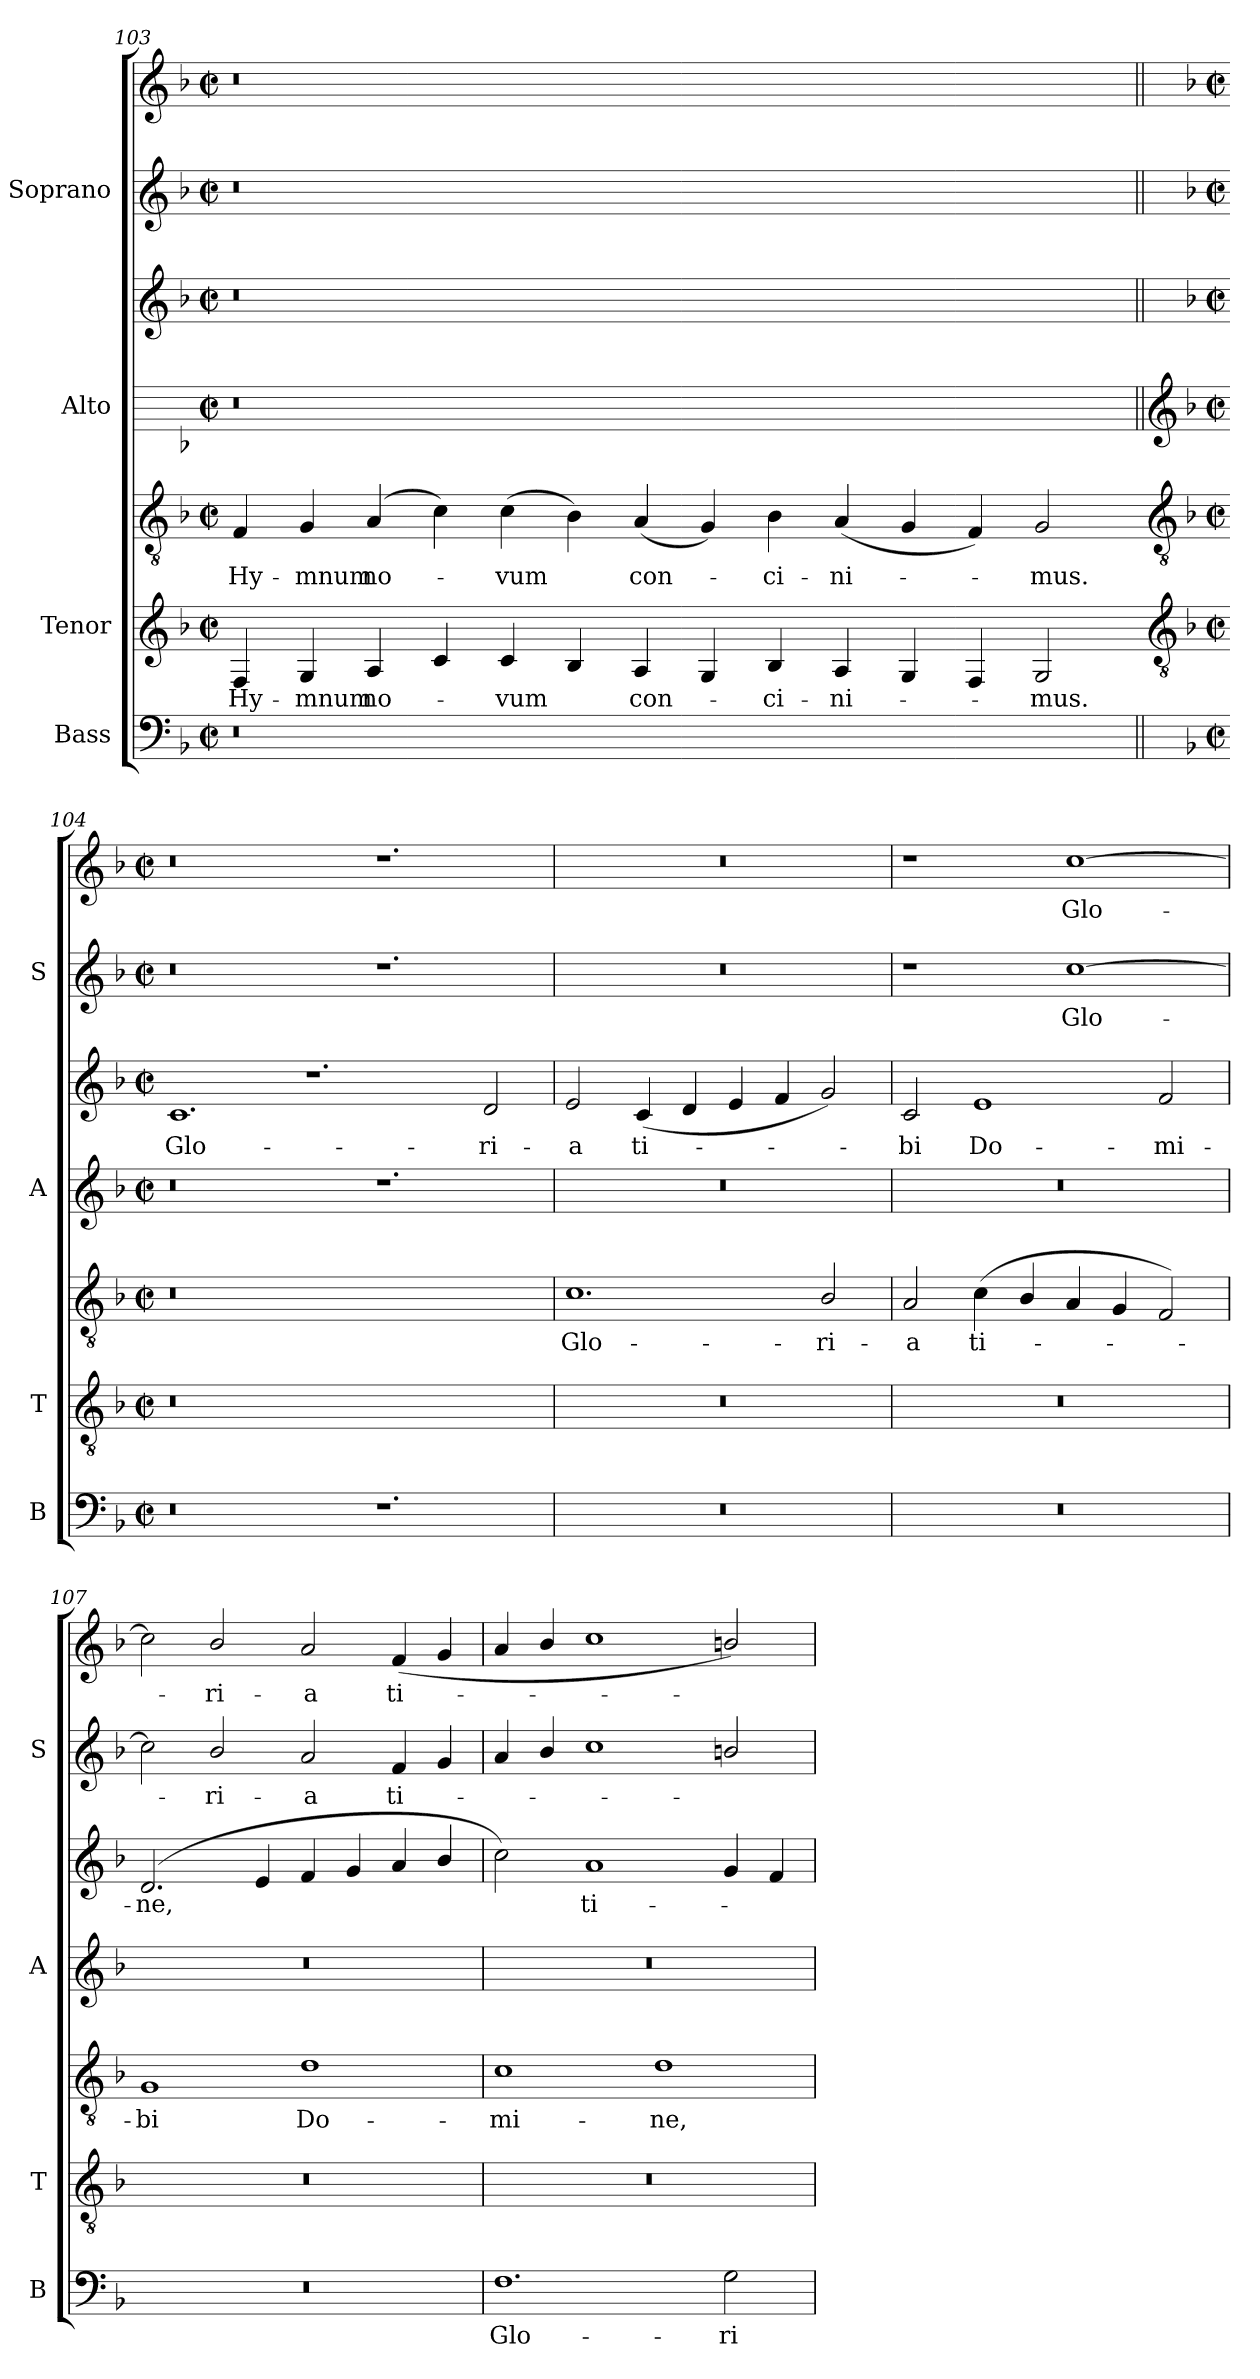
**kern	**text	**kern	**text	**kern	**text	**kern	**kern	**text	**kern	**text	**kern	**text
*part4	*part4	*part3	*part3	*part3	*part3	*part2	*part2	*part2	*part1	*part1	*part1	*part1
*staff7	*staff7	*staff6	*staff6	*staff5	*staff5	*staff4	*staff3	*staff3	*staff2	*staff2	*staff1	*staff1
*I"Bass	*	*I"Tenor	*	*	*	*I"Alto	*	*	*I"Soprano	*	*	*
*I'B	*	*I'T	*	*	*	*I'A	*	*	*I'S	*	*	*
*clefF4	*	*	*	*clefGv2	*	*	*clefG2	*	*clefG2	*	*clefG2	*
*k[b-]	*	*k[b-]	*	*k[b-]	*	*k[b-]	*k[b-]	*	*k[b-]	*	*k[b-]	*
*F:	*	*F:	*	*F:	*	*F:	*F:	*	*F:	*	*F:	*
*M4/2	*	*M4/2	*	*M4/2	*	*M4/2	*M4/2	*	*M4/2	*	*M4/2	*
*met(c|)	*	*met(c|)	*	*met(c|)	*	*met(c|)	*met(c|)	*	*met(c|)	*	*met(c|)	*
=103	=103	=103	=103	=103	=103	=103	=103	=103	=103	=103	=103	=103
!	!	!	!LO:LY:b	!	!LO:LY:b	!	!	!	!	!	!	!
0r	.	4F	Hy-	4F	Hy-	0r	0r	.	0r	.	0r	.
!	!	!	!LO:LY:b	!	!LO:LY:b	!	!	!	!	!	!	!
.	.	4G	-mnum	4G	-mnum	.	.	.	.	.	.	.
!	!	!	!LO:LY:b	!	!LO:LY:b	!	!	!	!	!	!	!
.	.	4A	no-	(<4A	no-	.	.	.	.	.	.	.
.	.	4c	.	4c)	.	.	.	.	.	.	.	.
!	!	!	!LO:LY:b	!	!LO:LY:b	!	!	!	!	!	!	!
.	.	4c	vum	(<4c	vum	.	.	.	.	.	.	.
.	.	4B-	.	4B-)	.	.	.	.	.	.	.	.
!	!	!	!LO:LY:b	!	!LO:LY:b	!	!	!	!	!	!	!
.	.	4A	con-	(<4A	con-	.	.	.	.	.	.	.
.	.	4G	.	4G)	.	.	.	.	.	.	.	.
!	!	!	!LO:LY:b	!	!LO:LY:b	!	!	!	!	!	!	!
1.ryy	.	4B-	ci-	4B-	ci-	1.ryy	1.ryy	.	1.ryy	.	1.ryy	.
!	!	!	!LO:LY:b	!	!LO:LY:b	!	!	!	!	!	!	!
.	.	4A	-ni-	(<4A	-ni-	.	.	.	.	.	.	.
.	.	4G	.	4G	.	.	.	.	.	.	.	.
.	.	4F	.	4F)	.	.	.	.	.	.	.	.
!	!	!	!LO:LY:b	!	!LO:LY:b	!	!	!	!	!	!	!
.	.	2G	mus.	2G	mus.	.	.	.	.	.	.	.
!!LO:LB:g=z
=104||	=104||	=104-	=104||	=104-	=104||	=104||	=104||	=104||	=104||	=104||	=104||	=104||
*	*	*clefGv2	*	*clefGv2	*	*clefG2	*	*	*	*	*	*
*k[b-]	*	*k[b-]	*	*k[b-]	*	*k[b-]	*k[b-]	*	*k[b-]	*	*k[b-]	*
*F:	*	*F:	*	*F:	*	*F:	*F:	*	*F:	*	*F:	*
*M4/2	*	*M4/2	*	*M4/2	*	*M4/2	*M4/2	*	*M4/2	*	*M4/2	*
*met(c|)	*	*met(c|)	*	*met(c|)	*	*met(c|)	*met(c|)	*	*met(c|)	*	*met(c|)	*
!	!	!	!	!	!	!	!	!LO:LY:b	!	!	!	!
0r	.	0r	.	0r	.	0r	1.c	Glo-	0r	.	0r	.
.	.	.	.	.	.	.	1.r	.	.	.	.	.
1.r	.	1.ryy	.	1.ryy	.	1.r	.	.	1.r	.	1.r	.
!	!	!	!	!	!	!	!	!LO:LY:b	!	!	!	!
.	.	.	.	.	.	.	2d	-ri-	.	.	.	.
=105	=105	=105	=105	=105	=105	=105	=105	=105	=105	=105	=105	=105
!	!	!	!	!	!LO:LY:b	!	!	!LO:LY:b	!	!	!	!
0r	.	0r	.	1.c	Glo-	0r	2e	-a	0r	.	0r	.
!	!	!	!	!	!	!	!	!LO:LY:b	!	!	!	!
.	.	.	.	.	.	.	(<4c	ti-	.	.	.	.
.	.	.	.	.	.	.	4d	.	.	.	.	.
.	.	.	.	.	.	.	4e	.	.	.	.	.
.	.	.	.	.	.	.	4f	.	.	.	.	.
!	!	!	!	!	!LO:LY:b	!	!	!	!	!	!	!
.	.	.	.	2B-/	-ri-	.	2g)	.	.	.	.	.
=106	=106	=106	=106	=106	=106	=106	=106	=106	=106	=106	=106	=106
!	!	!	!	!	!LO:LY:b	!	!	!LO:LY:b	!	!	!	!
0r	.	0r	.	2A	-a	0r	2c	bi	1r	.	1r	.
!	!	!	!	!	!LO:LY:b	!	!	!LO:LY:b	!	!	!	!
.	.	.	.	(<4c	ti-	.	1e	Do-	.	.	.	.
.	.	.	.	4B-/	.	.	.	.	.	.	.	.
!	!	!	!	!	!	!	!	!	!	!LO:LY:b	!	!LO:LY:b
.	.	.	.	4A	.	.	.	.	[1cc	Glo-	[1cc	Glo-
.	.	.	.	4G	.	.	.	.	.	.	.	.
!	!	!	!	!	!	!	!	!LO:LY:b	!	!	!	!
.	.	.	.	2F)	.	.	2f	-mi-	.	.	.	.
=107	=107	=107	=107	=107	=107	=107	=107	=107	=107	=107	=107	=107
!	!	!	!	!	!LO:LY:b	!	!	!LO:LY:b	!	!	!	!
0r	.	0r	.	1G	bi	0r	(<2.d	-ne,	2cc]	.	2cc]	.
!	!	!	!	!	!	!	!	!	!	!LO:LY:b	!	!LO:LY:b
.	.	.	.	.	.	.	.	.	2b-/	ri-	2b-/	ri-
.	.	.	.	.	.	.	4e	.	.	.	.	.
!	!	!	!	!	!LO:LY:b	!	!	!	!	!LO:LY:b	!	!LO:LY:b
.	.	.	.	1d	Do-	.	4f	.	2a	-a	2a	-a
.	.	.	.	.	.	.	4g	.	.	.	.	.
!	!	!	!	!	!	!	!	!	!	!LO:LY:b	!	!LO:LY:b
.	.	.	.	.	.	.	4a	.	4f	ti-	(<4f	ti-
.	.	.	.	.	.	.	4b-/	.	4g	.	4g	.
=108	=108	=108	=108	=108	=108	=108	=108	=108	=108	=108	=108	=108
!	!LO:LY:b	!	!	!	!LO:LY:b	!	!	!	!	!	!	!
1.F	Glo-	0r	.	1c	-mi-	0r	2cc)	.	4a	.	4a	.
.	.	.	.	.	.	.	.	.	4b-/	.	4b-/	.
!	!	!	!	!	!	!	!	!LO:LY:b	!	!	!	!
.	.	.	.	.	.	.	1a	ti-	1cc/	.	1cc/	.
!	!	!	!	!	!LO:LY:b	!	!	!	!	!	!	!
.	.	.	.	1d	-ne,	.	.	.	.	.	.	.
!	!LO:LY:b	!	!	!	!	!	!	!	!	!	!	!
2G	-ri-	.	.	.	.	.	4g	.	2bn/	.	2bn/)	.
.	.	.	.	.	.	.	4f	.	.	.	.	.
=	=	=	=	=	=	=	=	=	=	=	=	=
*-	*-	*-	*-	*-	*-	*-	*-	*-	*-	*-	*-	*-
